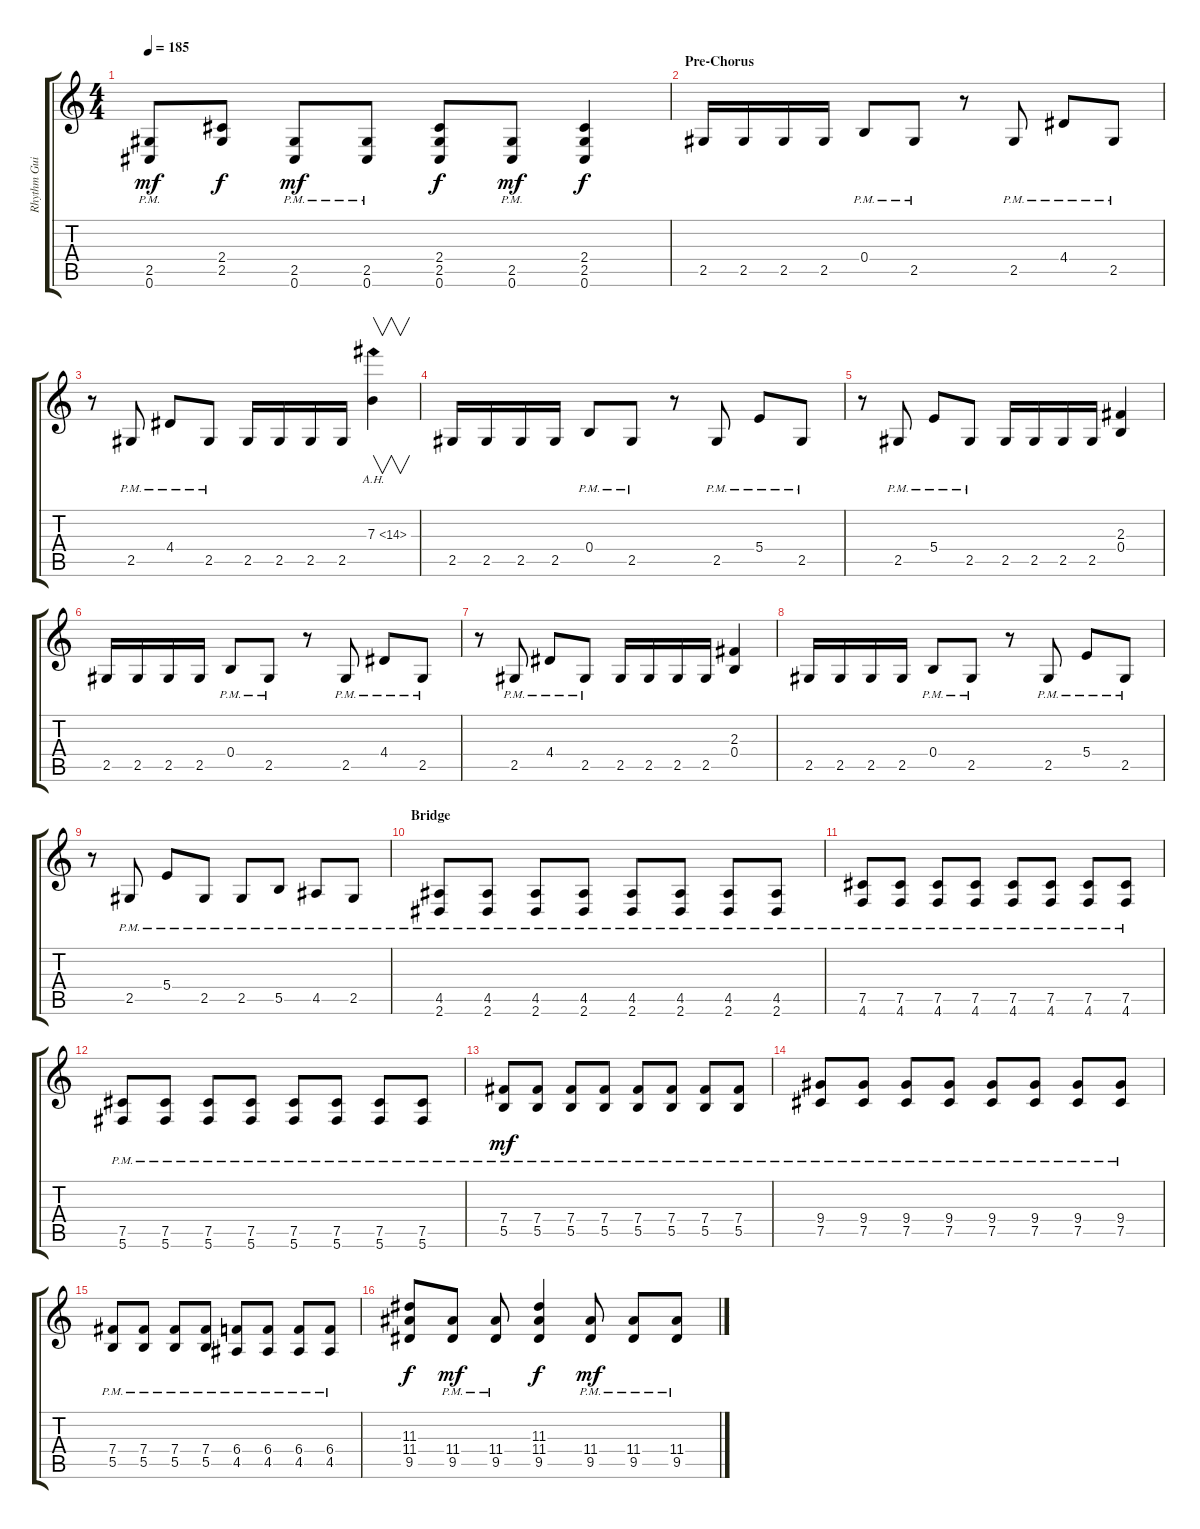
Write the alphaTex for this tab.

\track ("Rhythm Guitar" "Rhythm Gui") {instrument distortionguitar}
\staff {score tabs}
\tuning (Db4 Ab3 E3 B2 Gb2 Db2) {hide}
\ts (4 4)
\tempo 185
\clef g2
\ks c
(2.5{pm} 0.6{pm}).8{dy mf} (2.4 2.5).8{dy f} (2.5{pm} 0.6{pm}).8{dy mf} (2.5{pm} 0.6{pm}).8 (2.4 2.5 0.6).8{dy f} (2.5{pm} 0.6{pm}).8{dy mf} (2.4 2.5 0.6).4{dy f} |
\section ("" "Pre-Chorus")
2.5.16 2.5.16 2.5.16 2.5.16 0.4{pm}.8 2.5{pm}.8 r.8 2.5{pm}.8 4.4{pm}.8 2.5{pm}.8 |
r.8 2.5{pm}.8 4.4{pm}.8 2.5{pm}.8 2.5.16 2.5.16 2.5.16 2.5.16 7.3{ah 7}.4{v} |
2.5.16 2.5.16 2.5.16 2.5.16 0.4{pm}.8 2.5{pm}.8 r.8 2.5{pm}.8 5.4{pm}.8 2.5{pm}.8 |
r.8 2.5{pm}.8 5.4{pm}.8 2.5{pm}.8 2.5.16 2.5.16 2.5.16 2.5.16 (2.3 0.4).4 |
2.5.16 2.5.16 2.5.16 2.5.16 0.4{pm}.8 2.5{pm}.8 r.8 2.5{pm}.8 4.4{pm}.8 2.5{pm}.8 |
r.8 2.5{pm}.8 4.4{pm}.8 2.5{pm}.8 2.5.16 2.5.16 2.5.16 2.5.16 (2.3 0.4).4 |
2.5.16 2.5.16 2.5.16 2.5.16 0.4{pm}.8 2.5{pm}.8 r.8 2.5{pm}.8 5.4{pm}.8 2.5{pm}.8 |
r.8 2.5{pm}.8 5.4{pm}.8 2.5{pm}.8 2.5{pm}.8 5.5{pm}.8 4.5{pm}.8 2.5{pm}.8 |
\section ("" "Bridge")
(4.5{pm} 2.6{pm}).8 (4.5{pm} 2.6{pm}).8 (4.5{pm} 2.6{pm}).8 (4.5{pm} 2.6{pm}).8 (4.5{pm} 2.6{pm}).8 (4.5{pm} 2.6{pm}).8 (4.5{pm} 2.6{pm}).8 (4.5{pm} 2.6{pm}).8 |
(7.5{pm} 4.6{pm}).8 (7.5{pm} 4.6{pm}).8 (7.5{pm} 4.6{pm}).8 (7.5{pm} 4.6{pm}).8 (7.5{pm} 4.6{pm}).8 (7.5{pm} 4.6{pm}).8 (7.5{pm} 4.6{pm}).8 (7.5{pm} 4.6{pm}).8 |
(7.5{pm} 5.6{pm}).8 (7.5{pm} 5.6{pm}).8 (7.5{pm} 5.6{pm}).8 (7.5{pm} 5.6{pm}).8 (7.5{pm} 5.6{pm}).8 (7.5{pm} 5.6{pm}).8 (7.5{pm} 5.6{pm}).8 (7.5{pm} 5.6{pm}).8 |
(7.4{pm} 5.5{pm}).8{dy mf} (7.4{pm} 5.5{pm}).8 (7.4{pm} 5.5{pm}).8 (7.4{pm} 5.5{pm}).8 (7.4{pm} 5.5{pm}).8 (7.4{pm} 5.5{pm}).8 (7.4{pm} 5.5{pm}).8 (7.4{pm} 5.5{pm}).8 |
(9.4{pm} 7.5{pm}).8 (9.4{pm} 7.5{pm}).8 (9.4{pm} 7.5{pm}).8 (9.4{pm} 7.5{pm}).8 (9.4{pm} 7.5{pm}).8 (9.4{pm} 7.5{pm}).8 (9.4{pm} 7.5{pm}).8 (9.4{pm} 7.5{pm}).8 |
(7.4{pm} 5.5{pm}).8 (7.4{pm} 5.5{pm}).8 (7.4{pm} 5.5{pm}).8 (7.4{pm} 5.5{pm}).8 (6.4{pm} 4.5{pm}).8 (6.4{pm} 4.5{pm}).8 (6.4{pm} 4.5{pm}).8 (6.4{pm} 4.5{pm}).8 |
(11.3 11.4 9.5).8{dy f} (11.4{pm} 9.5{pm}).8{dy mf} (11.4{pm} 9.5{pm}).8 (11.3 11.4 9.5).4{dy f} (11.4{pm} 9.5{pm}).8{dy mf} (11.4{pm} 9.5{pm}).8 (11.4{pm} 9.5{pm}).8
